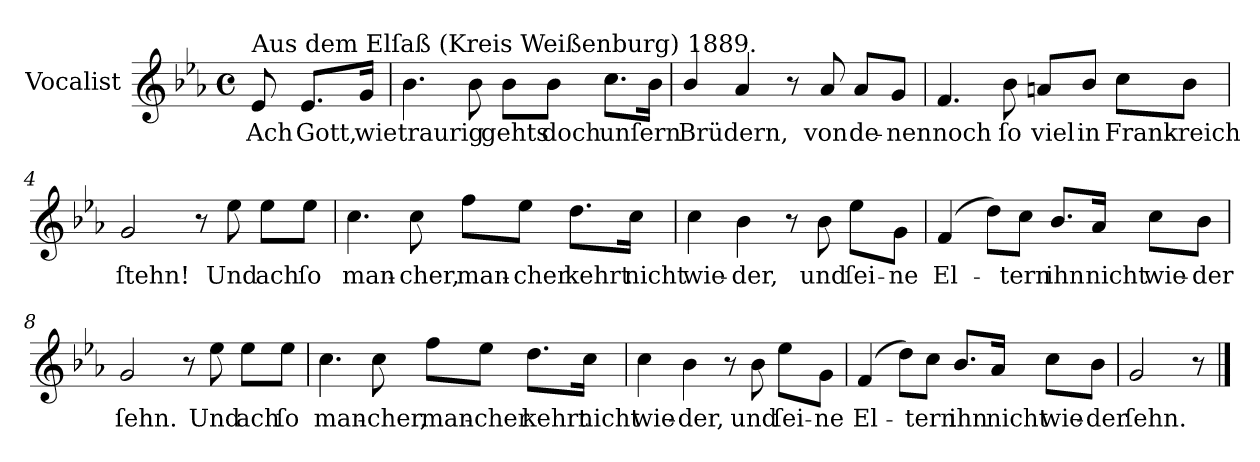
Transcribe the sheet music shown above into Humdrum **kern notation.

**kern	**text
*part1	*part1
*staff1	*staff1
*I"Vocalist	*
*k[b-e-a-]	*
*E-:	*
*M4/4	*
*met(c)	*
=	=
!LO:TX:a:t=Aus dem Elſaß (Kreis Weißenburg) 1889.	!
8e-	Ach
8.e-L	Gott,
16gJk	wie
=1	=1
4.b-	traurig
8b-	.
8b-L	gehts
8b-J	doch
8.ccL	unſern
16b-Jk	.
=2	=2
4b-/	Brüdern,
4a-	.
8r	.
8a-	von
8a-L	de-
8gJ	-nen
=3	=3
4.f	noch
8b-	ſo
8anL	viel
8b-J	in
8ccL	Frank-
8b-J	-reich
=4	=4
2g	ſtehn!
8r	.
8ee-	Und
8ee-L	ach
8ee-J	ſo
=5	=5
4.cc	man-
8cc	-cher,
8ffL	man-
8ee-J	-cher
8.ddL	kehrt
16ccJk	nicht
=6	=6
4cc	wie-
4b-	-der,
8r	.
8b-	und
8ee-L	ſei-
8gJ	-ne
=7	=7
(4f	El-
8ddL)	.
8ccJ	-tern
8.b-L	ihn
16a-Jk	nicht
8ccL	wie-
8b-J	-der
=8	=8
2g	ſehn.
8r	.
8ee-	Und
8ee-L	ach
8ee-J	ſo
=9	=9
4.cc	man-
8cc	-cher,
8ffL	man-
8ee-J	-cher
8.ddL	kehrt
16ccJk	nicht
=10	=10
4cc	wie-
4b-	-der,
8r	.
8b-	und
8ee-L	ſei-
8gJ	-ne
=11	=11
(4f	El-
8ddL)	.
8ccJ	-tern
8.b-L	ihn
16a-Jk	nicht
8ccL	wie-
8b-J	-der
=12	=12
2g	ſehn.
8r	.
==	==
*-	*-
